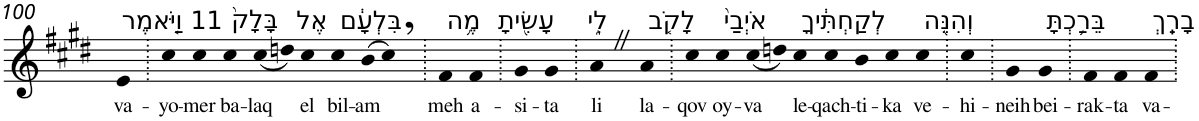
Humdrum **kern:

**kern	**text
*part1	*part1
*staff1	*staff1
*I"Piano	*
*I'Pno	*
!!LO:PB:g=z
*clefG2	*
*k[f#c#g#d#]	*
*E:	*
=100	=100
!LO:TX:a:t=11 וַיֹּ֤אמֶר	!
!	!LO:LY:b
4e	va-
=101.	=101.
!	!LO:LY:b
4cc#	-yo-
!	!LO:LY:b
4cc#	-mer
!LO:TX:a:t=בָּלָק֙	!
!	!LO:LY:b
4cc#	ba-
!	!LO:LY:b
(<8cc#	-laq
8ddn)	.
!LO:TX:a:t=אֶל	!
!	!LO:LY:b
4cc#	el
!LO:TX:a:t=בִּלְעָ֔ם	!
!	!LO:LY:b
4cc#	bil-
!	!LO:LY:b
(>8b	-am
8cc#,)	.
=102.	=102.
!LO:TX:a:t=מֶ֥ה	!
!	!LO:LY:b
4f#	meh
!LO:TX:a:t=עָשִׂ֖יתָ	!
!	!LO:LY:b
4f#	a-
=103.	=103.
!	!LO:LY:b
4g#	-si-
!	!LO:LY:b
4g#	-ta
=104.	=104.
!LO:TX:a:t=לִ֑י	!
!	!LO:LY:b
4aZ	li
!LO:TX:a:t=לָקֹ֤ב	!
!	!LO:LY:b
4a	la-
=105.	=105.
!	!LO:LY:b
4cc#	-qov
!LO:TX:a:t=אֹיְבַי֙	!
!	!LO:LY:b
4cc#	oy-
!	!LO:LY:b
(<8cc#	-va
8ddn)	.
!LO:TX:a:t=לְקַחְתִּ֔יךָ	!
!	!LO:LY:b
4cc#	le-
!	!LO:LY:b
4cc#	-qach-
!	!LO:LY:b
4b	-ti-
!	!LO:LY:b
4cc#	-ka
!LO:TX:a:t=וְהִנֵּ֖ה	!
!	!LO:LY:b
4cc#	ve-
=106.	=106.
!	!LO:LY:b
4cc#	-hi-
=107.	=107.
!	!LO:LY:b
4g#	-neih
!LO:TX:a:t=בֵּרַ֥כְתָּ	!
!	!LO:LY:b
4g#	bei-
=108.	=108.
!	!LO:LY:b
4f#	-rak-
!	!LO:LY:b
4f#	-ta
!LO:TX:a:t=בָרֵֽךְ	!
!	!LO:LY:b
4f#	va-
=.	=.
*-	*-
